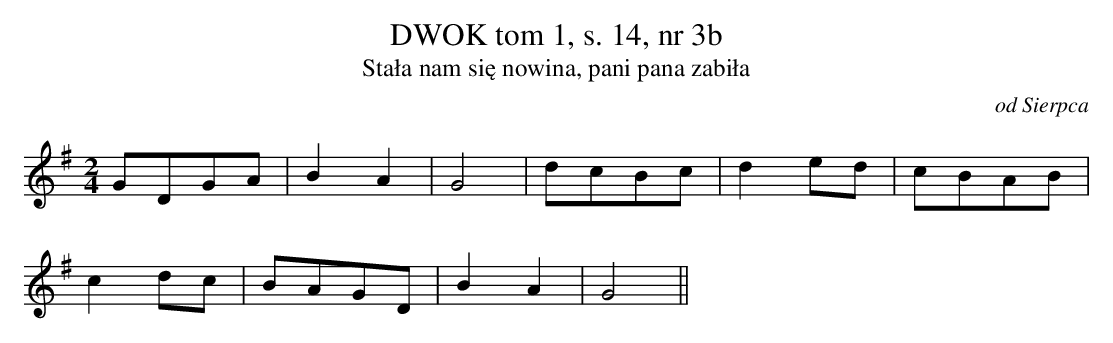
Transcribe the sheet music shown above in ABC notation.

X:1
T: DWOK tom 1, s. 14, nr 3b
T: Stała nam się nowina, pani pana zabiła
O: od Sierpca
M: 2/4
L: 1/8
K: G
GDGA | B2A2 | G4 | dcBc | d2ed | cBAB |
c2dc | BAGD | B2A2 | G4||
